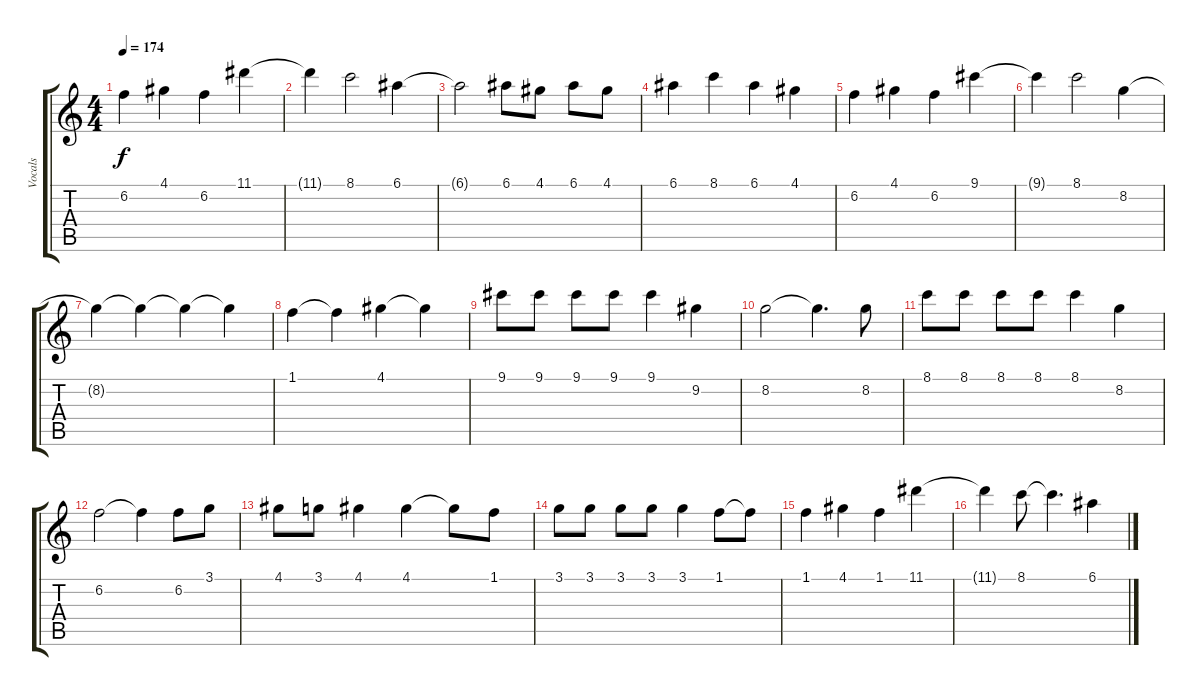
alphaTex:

\track ("Vocals" "Vocals") {instrument distortionguitar}
\staff {score tabs}
\tuning (E4 B3 G3 D3 A2 E2) {hide}
\ts (4 4)
\tempo 174
\clef g2
\ks c
6.2.4{dy f} 4.1.4 6.2.4 11.1.4 |
11.1{t}.4 8.1.2 6.1.4 |
6.1{t}.2 6.1.8 4.1.8 6.1.8 4.1.8 |
6.1.4 8.1.4 6.1.4 4.1.4 |
6.2.4 4.1.4 6.2.4 9.1.4 |
9.1{t}.4 8.1.2 8.2.4 |
8.2{t}.4 8.2{t}.4 8.2{t}.4 8.2{t}.4 |
1.1.4 1.1{t}.4 4.1.4 4.1{t}.4 |
9.1.8 9.1.8 9.1.8 9.1.8 9.1.4 9.2.4 |
8.2.2 8.2{t}.4{d} 8.2.8 |
8.1.8 8.1.8 8.1.8 8.1.8 8.1.4 8.2.4 |
6.2.2 6.2{t}.4 6.2.8 3.1.8 |
4.1.8 3.1.8 4.1.4 4.1.4 4.1{t}.8 1.1.8 |
3.1.8 3.1.8 3.1.8 3.1.8 3.1.4 1.1.8 1.1{t}.8 |
1.1.4 4.1.4 1.1.4 11.1.4 |
11.1{t}.4 8.1.8 8.1{t}.4{d} 6.1.4
